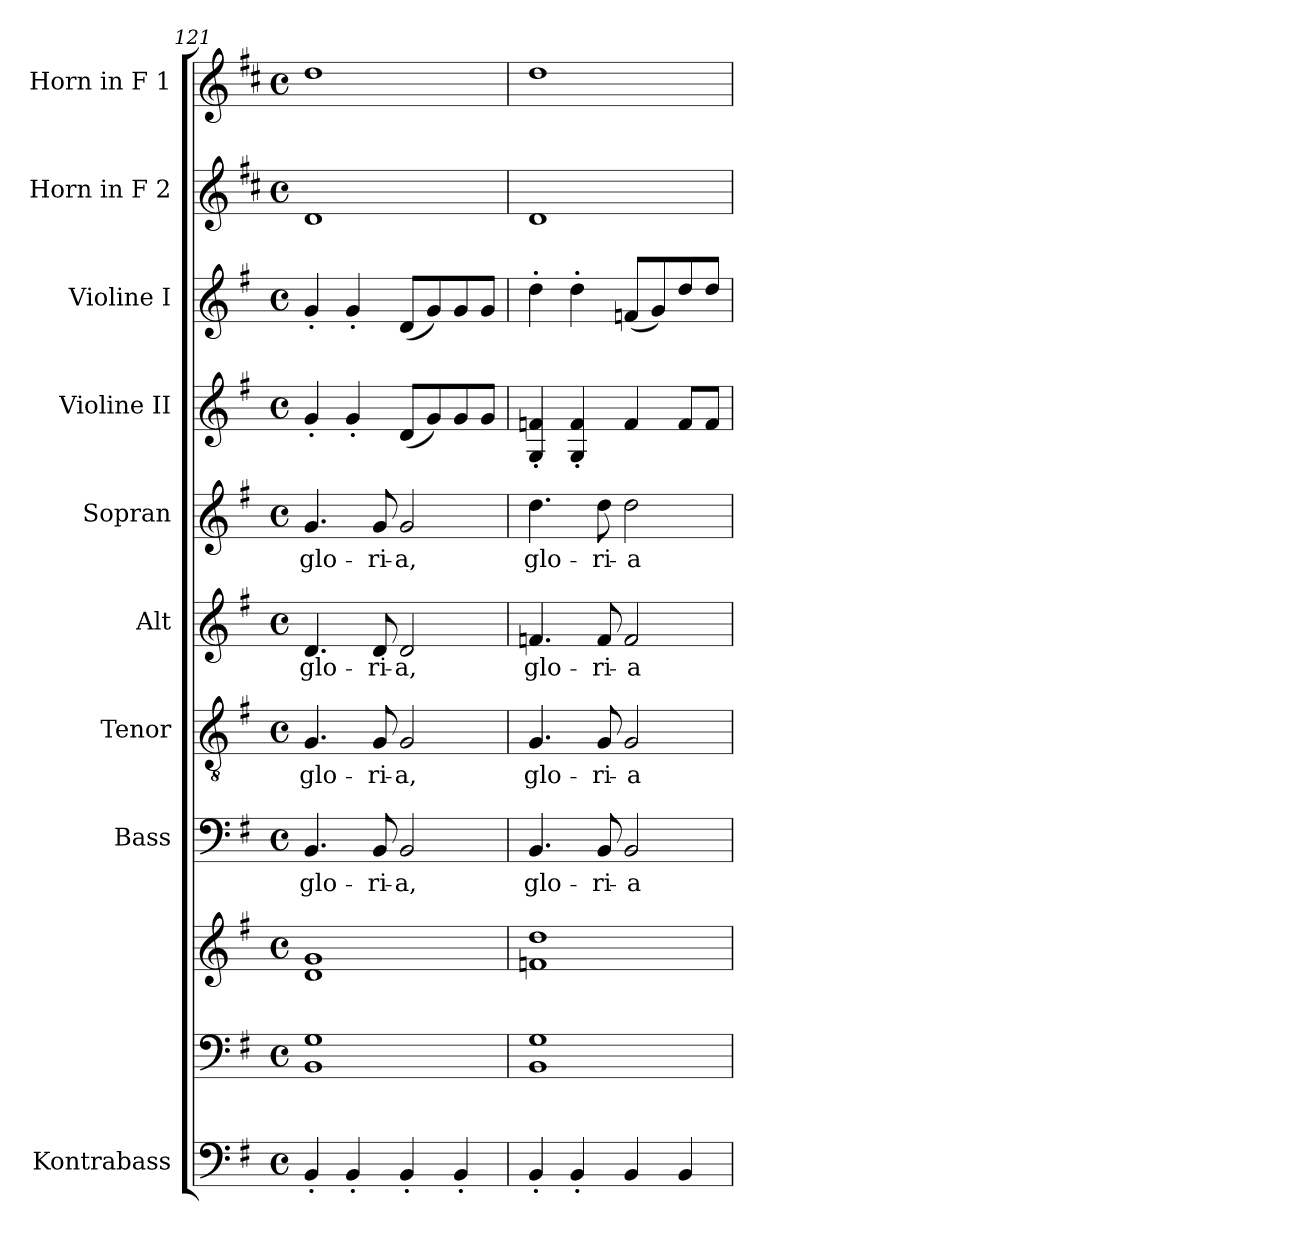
**kern	**kern	**kern	**kern	**text	**kern	**text	**kern	**text	**kern	**text	**kern	**kern	**kern	**kern
*part10	*part9	*part9	*part8	*part8	*part7	*part7	*part6	*part6	*part5	*part5	*part4	*part3	*part2	*part1
*staff11	*staff10	*staff9	*staff8	*staff8	*staff7	*staff7	*staff6	*staff6	*staff5	*staff5	*staff4	*staff3	*staff2	*staff1
*I"Kontrabass	*	*	*I"Bass	*	*I"Tenor	*	*I"Alt	*	*I"Sopran	*	*I"Violine II	*I"Violine I	*I"Horn in F 2	*I"Horn in F 1
*I'Kb.	*	*	*I'B.	*	*I'T.	*	*I'A.	*	*I'S.	*	*I'Vl. II	*I'Vl. I	*I'Hrn. 2	*I'Hrn. 1
!!LO:PB:g=z
*clefF4	*clefF4	*clefG2	*clefF4	*	*clefGv2	*	*clefG2	*	*clefG2	*	*clefG2	*clefG2	*clefG2	*clefG2
*ITrd7c12	*	*	*	*	*	*	*	*	*	*	*	*	*ITrd4c7	*ITrd4c7
*k[f#]	*k[f#]	*k[f#]	*k[f#]	*	*k[f#]	*	*k[f#]	*	*k[f#]	*	*k[f#]	*k[f#]	*k[f#]	*k[f#]
*G:	*G:	*G:	*G:	*	*G:	*	*G:	*	*G:	*	*G:	*G:	*G:	*G:
*M4/4	*M4/4	*M4/4	*M4/4	*	*M4/4	*	*M4/4	*	*M4/4	*	*M4/4	*M4/4	*M4/4	*M4/4
*met(c)	*met(c)	*met(c)	*met(c)	*	*met(c)	*	*met(c)	*	*met(c)	*	*met(c)	*met(c)	*met(c)	*met(c)
=121	=121	=121	=121	=121	=121	=121	=121	=121	=121	=121	=121	=121	=121	=121
*	*^	*^	*	*	*	*	*	*	*	*	*	*	*	*
!	!	!	!	!	!	!LO:LY:b	!	!LO:LY:b	!	!LO:LY:b	!	!LO:LY:b	!	!	!	!
4BBB'</	1G	1BB	1g	1d	4.BB/	glo-	4.G/	glo-	4.d/	glo-	4.g/	glo-	4g'</	4g'</	1G	1g
4BBB'</	.	.	.	.	.	.	.	.	.	.	.	.	4g'</	4g'</	.	.
!	!	!	!	!	!	!LO:LY:b	!	!LO:LY:b	!	!LO:LY:b	!	!LO:LY:b	!	!	!	!
.	.	.	.	.	8BB/	-ri-	8G/	-ri-	8d/	-ri-	8g/	-ri-	.	.	.	.
!	!	!	!	!	!	!LO:LY:b	!	!LO:LY:b	!	!LO:LY:b	!	!LO:LY:b	!	!	!	!
4BBB'</	.	.	.	.	2BB/	-a,	2G/	-a,	2d/	-a,	2g/	-a,	(<8d/L	(<8d/L	.	.
.	.	.	.	.	.	.	.	.	.	.	.	.	8g/)	8g/)	.	.
4BBB'</	.	.	.	.	.	.	.	.	.	.	.	.	8g/	8g/	.	.
.	.	.	.	.	.	.	.	.	.	.	.	.	8g/J	8g/J	.	.
=122	=122	=122	=122	=122	=122	=122	=122	=122	=122	=122	=122	=122	=122	=122	=122	=122
!	!	!	!	!	!	!LO:LY:b	!	!LO:LY:b	!	!LO:LY:b	!	!LO:LY:b	!	!	!	!
4BBB'</	1G	1BB	1dd	1fn	4.BB/	glo-	4.G/	glo-	4.fn/	glo-	4.dd\	glo-	4G/'< 4fn/'<	4dd'>\	1G	1g
4BBB'</	.	.	.	.	.	.	.	.	.	.	.	.	4G/'< 4f/'<	4dd'>\	.	.
!	!	!	!	!	!	!LO:LY:b	!	!LO:LY:b	!	!LO:LY:b	!	!LO:LY:b	!	!	!	!
.	.	.	.	.	8BB/	-ri-	8G/	-ri-	8f/	-ri-	8dd\	-ri-	.	.	.	.
!	!	!	!	!	!	!LO:LY:b	!	!LO:LY:b	!	!LO:LY:b	!	!LO:LY:b	!	!	!	!
4BBB/	.	.	.	.	2BB/	-a	2G/	-a	2f/	-a	2dd\	-a	4f/	(<8fn/L	.	.
.	.	.	.	.	.	.	.	.	.	.	.	.	.	8g/)	.	.
4BBB/	.	.	.	.	.	.	.	.	.	.	.	.	8f/L	8dd/	.	.
.	.	.	.	.	.	.	.	.	.	.	.	.	8f/J	8dd/J	.	.
*	*v	*v	*	*	*	*	*	*	*	*	*	*	*	*	*	*
*	*	*v	*v	*	*	*	*	*	*	*	*	*	*	*	*
=	=	=	=	=	=	=	=	=	=	=	=	=	=	=
*-	*-	*-	*-	*-	*-	*-	*-	*-	*-	*-	*-	*-	*-	*-
